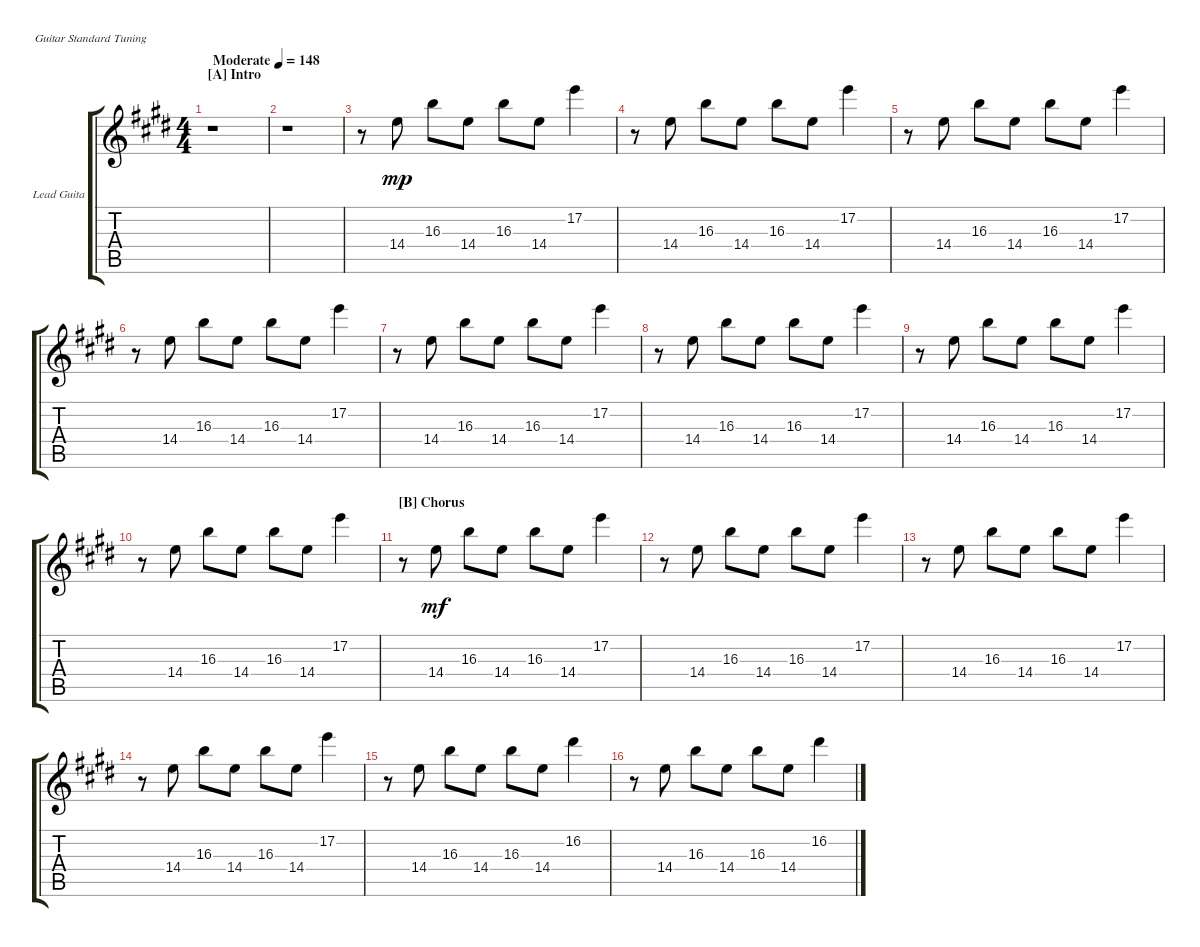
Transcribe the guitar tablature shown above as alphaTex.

\bracketExtendMode groupsimilarinstruments
\firstSystemTrackNameOrientation horizontal
\otherSystemsTrackNameOrientation horizontal
\track ("Lead Guitar" "Lead Guita") {instrument electricguitarclean}
\staff {score tabs}
\tuning (E4 B3 G3 D3 A2 E2)
\ts (4 4)
\section ("A" "Intro")
\tempo (148 "Moderate")
\clef g2
\ks e
r.1{dy mp instrument electricguitarclean} |
r.1 |
\beaming (8 2 2 2 2)
r.8 14.4.8 16.3.8 14.4.8 16.3.8 14.4.8 17.2.4 |
r.8 14.4.8 16.3.8 14.4.8 16.3.8 14.4.8 17.2.4 |
r.8 14.4.8 16.3.8 14.4.8 16.3.8 14.4.8 17.2.4 |
r.8 14.4.8 16.3.8 14.4.8 16.3.8 14.4.8 17.2.4 |
r.8 14.4.8 16.3.8 14.4.8 16.3.8 14.4.8 17.2.4 |
r.8 14.4.8 16.3.8 14.4.8 16.3.8 14.4.8 17.2.4 |
r.8 14.4.8 16.3.8 14.4.8 16.3.8 14.4.8 17.2.4 |
r.8 14.4.8 16.3.8 14.4.8 16.3.8 14.4.8 17.2.4 |
\section ("B" "Chorus")
r.8 14.4.8{dy mf} 16.3.8 14.4.8 16.3.8 14.4.8 17.2.4 |
r.8 14.4.8 16.3.8 14.4.8 16.3.8 14.4.8 17.2.4 |
r.8 14.4.8 16.3.8 14.4.8 16.3.8 14.4.8 17.2.4 |
r.8 14.4.8 16.3.8 14.4.8 16.3.8 14.4.8 17.2.4 |
r.8 14.4.8 16.3.8 14.4.8 16.3.8 14.4.8 16.2.4 |
r.8 14.4.8 16.3.8 14.4.8 16.3.8 14.4.8 16.2.4
